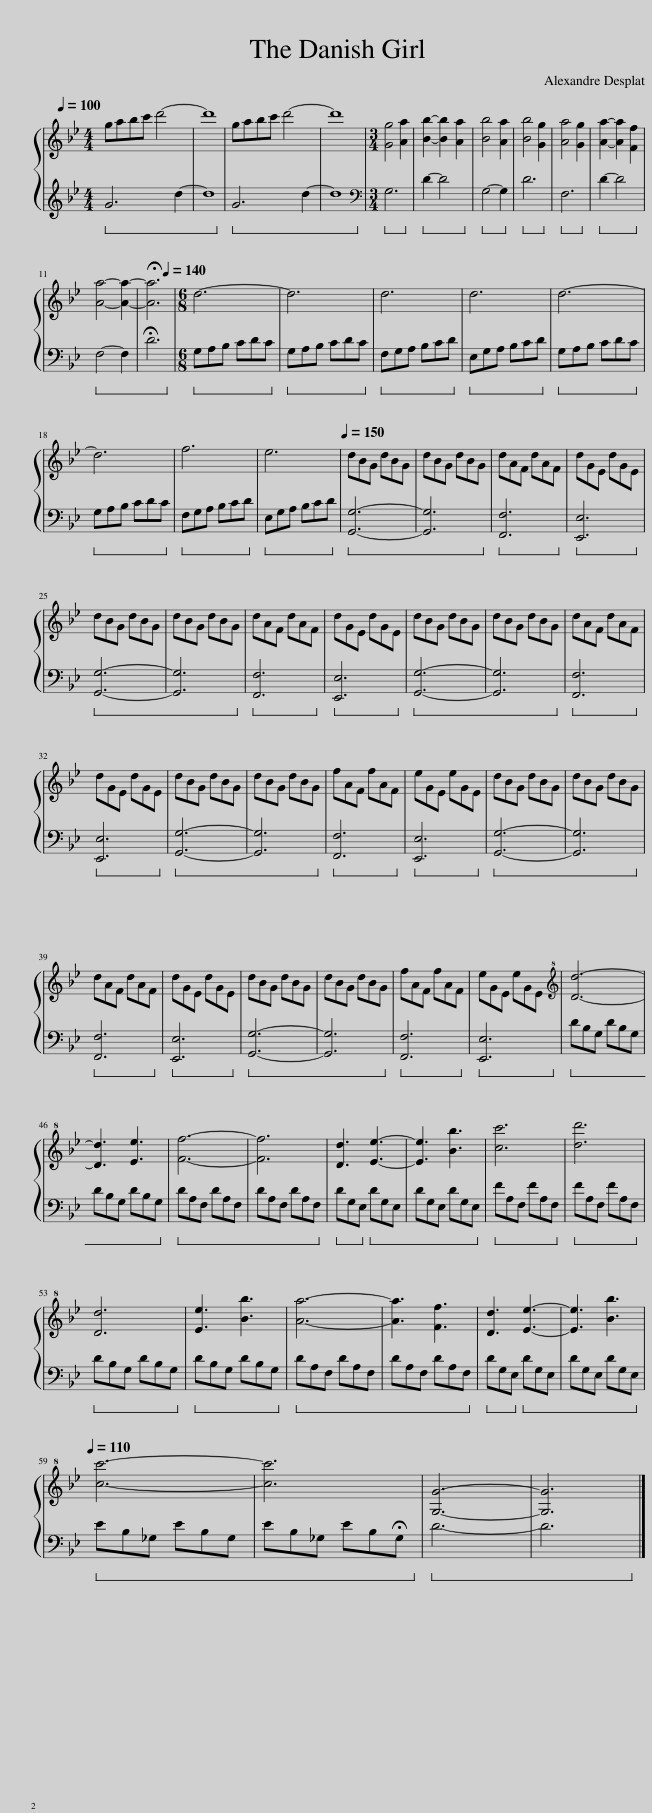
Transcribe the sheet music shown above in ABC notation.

X:1
%%score { 1 | 2 }
L:1/8
Q:1/4=100
M:4/4
I:linebreak $
K:Bb
V:1 treble
V:2 treble
V:1
 gabc' d'4- | d'8 | gabc' d'4- | d'8 |[M:3/4] [Gg]4 [Aa]2 | %5
 [Bb]2- [Bb]2 [Aa]2 | [Bb]4 [Aa]2 | [Bb]4 [Gg]2 | [Aa]4 [Gg]2 | [Aa]2- [Aa]2 [Ff]2 |$ %10
 [Aa]4- [Aa]2- | !fermata![Aa]6 |[M:6/8][Q:1/4=140] d6- | d6 | d6 | %15
 d6 | d6- |$ d6 | f6 | e6 | %20
[Q:1/4=150] dBG dBG | dBG dBG | dAF dAF | dGE dGE |$ dBG dBG | %25
 dBG dBG | dAF dAF | dGE dGE | dBG dBG | dBG dBG | %30
 dAF dAF |$ dGE dGE | dBG dBG | dBG dBG | fAF fAF | %35
 eGE eGE | dBG dBG | dBG dBG |$ dAF dAF | dGE dGE | %40
 dBG dBG | dBG dBG | fAF fAF | eGE eGE |[K:treble+8] [Dd]6- |$ %45
 [Dd]3 [Ee]3 | [Ff]6- | [Ff]6 | [Dd]3 [Ee]3- | [Ee]3 [Bb]3 | %50
 [cc']6 | [dd']6 |$ [Dd]6 | [Ee]3 [Bb]3 | [Aa]6- | %55
 [Aa]3 [Ff]3 | [Dd]3 [Ee]3- | [Ee]3 [Bb]3 |$[Q:1/4=110] [cc']6- | [cc']6 | %60
 [G,G]6- | [G,G]6 |] %62
V:2
!ped! G6 d2- | d8!ped-up! |!ped! G6 d2- | d8!ped-up! |[M:3/4][K:bass]!ped! G,6!ped-up! | %5
!ped! D2- D4!ped-up! |!ped! G,4- G,2!ped-up! |!ped! D6!ped-up! |!ped! F,6!ped-up! |!ped! D2- D4!ped-up! |$ %10
!ped! F,4- F,2 | !fermata!D6!ped-up! |[M:6/8]!ped! G,A,B, CDC!ped-up! |!ped! G,A,B, CDC!ped-up! |!ped! F,G,A, B,CD!ped-up! | %15
!ped! E,G,A, B,CD!ped-up! |!ped! G,A,B, CDC!ped-up! |$!ped! G,A,B, CDC!ped-up! |!ped! F,G,A, B,CD!ped-up! |!ped! E,G,A, B,CD!ped-up! | %20
!ped! [G,,G,]6- | [G,,G,]6!ped-up! |!ped! [F,,F,]6!ped-up! |!ped! [E,,E,]6!ped-up! |$!ped! [G,,G,]6- | %25
 [G,,G,]6!ped-up! |!ped! [F,,F,]6!ped-up! |!ped! [E,,E,]6!ped-up! |!ped! [G,,G,]6- | [G,,G,]6!ped-up! | %30
!ped! [F,,F,]6!ped-up! |$!ped! [E,,E,]6!ped-up! |!ped! [G,,G,]6- | [G,,G,]6!ped-up! |!ped! [F,,F,]6!ped-up! | %35
!ped! [E,,E,]6!ped-up! |!ped! [G,,G,]6- | [G,,G,]6!ped-up! |$!ped! [F,,F,]6!ped-up! |!ped! [E,,E,]6!ped-up! | %40
!ped! [G,,G,]6- | [G,,G,]6!ped-up! |!ped! [F,,F,]6!ped-up! |!ped! [E,,E,]6!ped-up! |!ped! DB,G, DB,G, |$ %45
 DB,G, DB,G,!ped-up! |!ped! DA,F, DA,F, | DA,F, DA,F,!ped-up! |!ped! DG,E,!ped-up!!ped! DG,E, | DG,E, DG,E,!ped-up! | %50
!ped! FA,F, FA,F,!ped-up! |!ped! FA,F, FA,F,!ped-up! |$!ped! DB,G, DB,G,!ped-up! |!ped! DB,G, DB,G,!ped-up! |!ped! DA,F, DA,F, | %55
 DA,F, DA,F,!ped-up! |!ped! DG,E,!ped-up!!ped! DG,E, | DG,E, DG,E,!ped-up! |$!ped! EB,_G, EB,G, | EB,_G, EB,!fermata!G,!ped-up! | %60
!ped! D6- | D6!ped-up! |] %62
